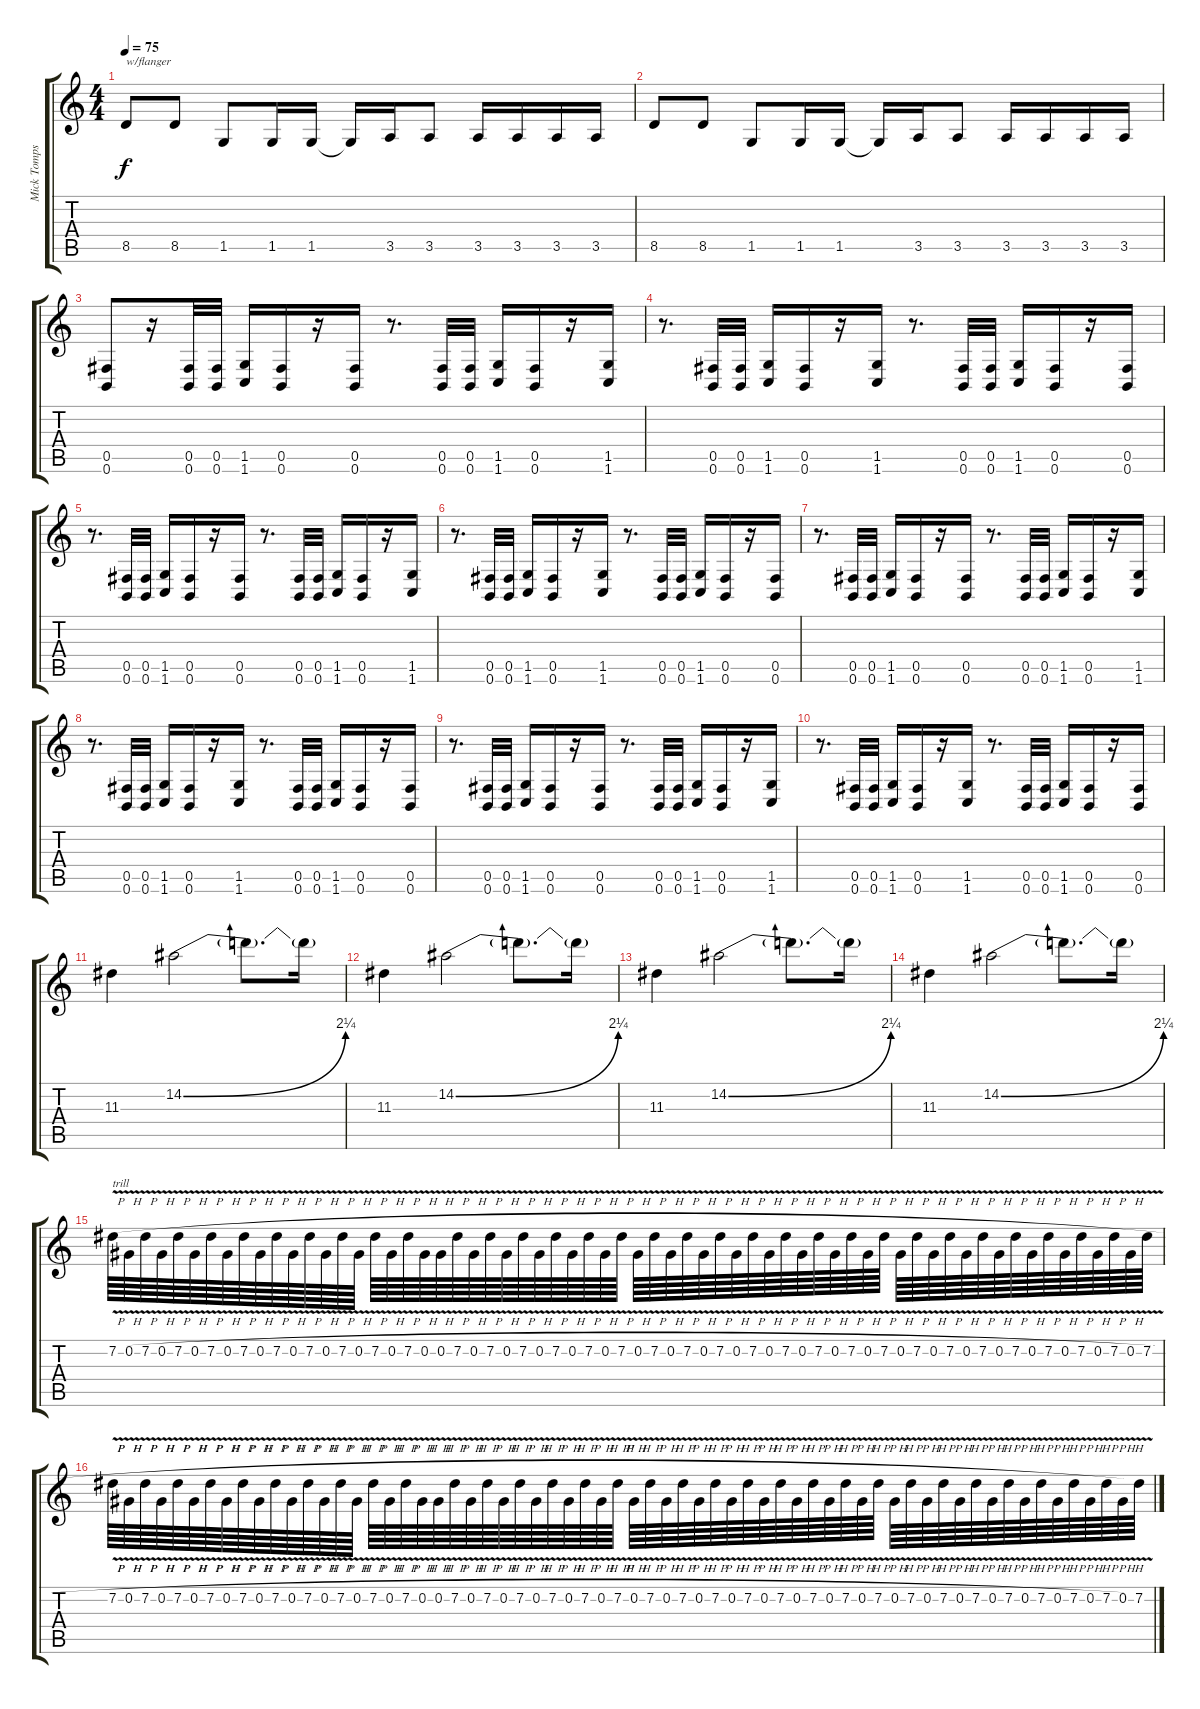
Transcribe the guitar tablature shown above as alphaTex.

\track ("Mick Tompson" "Mick Tomps") {instrument distortionguitar}
\staff {score tabs}
\tuning (Db4 Ab3 E3 B2 Gb2 B1) {hide}
\ts (4 4)
\tempo 75
\clef g2
\ks c
8.5.8{txt "w/flanger" dy f} 8.5.8 1.5.8 1.5.16 1.5.16 1.5{t}.16 3.5.16 3.5.8 3.5.16 3.5.16 3.5.16 3.5.16 |
8.5.8 8.5.8 1.5.8 1.5.16 1.5.16 1.5{t}.16 3.5.16 3.5.8 3.5.16 3.5.16 3.5.16 3.5.16 |
(0.5 0.6).8 r.16 (0.5 0.6).32 (0.5 0.6).32 (1.5 1.6).16 (0.5 0.6).16 r.16 (0.5 0.6).16 r.8{d} (0.5 0.6).32 (0.5 0.6).32 (1.5 1.6).16 (0.5 0.6).16 r.16 (1.5 1.6).16 |
r.8{d} (0.5 0.6).32 (0.5 0.6).32 (1.5 1.6).16 (0.5 0.6).16 r.16 (1.5 1.6).16 r.8{d} (0.5 0.6).32 (0.5 0.6).32 (1.5 1.6).16 (0.5 0.6).16 r.16 (0.5 0.6).16 |
r.8{d} (0.5 0.6).32 (0.5 0.6).32 (1.5 1.6).16 (0.5 0.6).16 r.16 (0.5 0.6).16 r.8{d} (0.5 0.6).32 (0.5 0.6).32 (1.5 1.6).16 (0.5 0.6).16 r.16 (1.5 1.6).16 |
r.8{d} (0.5 0.6).32 (0.5 0.6).32 (1.5 1.6).16 (0.5 0.6).16 r.16 (1.5 1.6).16 r.8{d} (0.5 0.6).32 (0.5 0.6).32 (1.5 1.6).16 (0.5 0.6).16 r.16 (0.5 0.6).16 |
r.8{d} (0.5 0.6).32 (0.5 0.6).32 (1.5 1.6).16 (0.5 0.6).16 r.16 (0.5 0.6).16 r.8{d} (0.5 0.6).32 (0.5 0.6).32 (1.5 1.6).16 (0.5 0.6).16 r.16 (1.5 1.6).16 |
r.8{d} (0.5 0.6).32 (0.5 0.6).32 (1.5 1.6).16 (0.5 0.6).16 r.16 (1.5 1.6).16 r.8{d} (0.5 0.6).32 (0.5 0.6).32 (1.5 1.6).16 (0.5 0.6).16 r.16 (0.5 0.6).16 |
r.8{d} (0.5 0.6).32 (0.5 0.6).32 (1.5 1.6).16 (0.5 0.6).16 r.16 (0.5 0.6).16 r.8{d} (0.5 0.6).32 (0.5 0.6).32 (1.5 1.6).16 (0.5 0.6).16 r.16 (1.5 1.6).16 |
r.8{d} (0.5 0.6).32 (0.5 0.6).32 (1.5 1.6).16 (0.5 0.6).16 r.16 (1.5 1.6).16 r.8{d} (0.5 0.6).32 (0.5 0.6).32 (1.5 1.6).16 (0.5 0.6).16 r.16 (0.5 0.6).16 |
11.3.4 14.2{be (bend 0 0 60 9)}.2 14.2{t}.8{d} 14.2{t}.16 |
11.3.4 14.2{be (bend 0 0 60 9)}.2 14.2{t}.8{d} 14.2{t}.16 |
11.3.4 14.2{be (bend 0 0 60 9)}.2 14.2{t}.8{d} 14.2{t}.16 |
11.3.4 14.2{be (bend 0 0 60 9)}.2 14.2{t}.8{d} 14.2{t}.16 |
7.2{v h}.64{txt "trill"} 0.2{v h}.64 7.2{v h}.64 0.2{v h}.64 7.2{v h}.64 0.2{v h}.64 7.2{v h}.64 0.2{v h}.64 7.2{v h}.64 0.2{v h}.64 7.2{v h}.64 0.2{v h}.64 7.2{v h}.64 0.2{v h}.64 7.2{v h}.64 0.2{v h}.64 7.2{v h}.64 0.2{v h}.64 7.2{v h}.64 0.2{v h}.64 0.2{v h}.64 7.2{v h}.64 0.2{v h}.64 7.2{v h}.64 0.2{v h}.64 7.2{v h}.64 0.2{v h}.64 7.2{v h}.64 0.2{v h}.64 7.2{v h}.64 0.2{v h}.64 7.2{v h}.64 0.2{v h}.64 7.2{v h}.64 0.2{v h}.64 7.2{v h}.64 0.2{v h}.64 7.2{v h}.64 0.2{v h}.64 7.2{v h}.64 0.2{v h}.64 7.2{v h}.64 0.2{v h}.64 7.2{v h}.64 0.2{v h}.64 7.2{v h}.64 0.2{v h}.64 7.2{v h}.64 0.2{v h}.64 7.2{v h}.64 0.2{v h}.64 7.2{v h}.64 0.2{v h}.64 7.2{v h}.64 0.2{v h}.64 7.2{v h}.64 0.2{v h}.64 7.2{v h}.64 0.2{v h}.64 7.2{v h}.64 0.2{v h}.64 7.2{v h}.64 0.2{v h}.64 7.2{v h}.64 |
7.2{v h}.64 0.2{v h}.64 7.2{v h}.64 0.2{v h}.64 7.2{v h}.64 0.2{v h}.64 7.2{v h}.64 0.2{v h}.64 7.2{v h}.64 0.2{v h}.64 7.2{v h}.64 0.2{v h}.64 7.2{v h}.64 0.2{v h}.64 7.2{v h}.64 0.2{v h}.64 7.2{v h}.64 0.2{v h}.64 7.2{v h}.64 0.2{v h}.64 0.2{v h}.64 7.2{v h}.64 0.2{v h}.64 7.2{v h}.64 0.2{v h}.64 7.2{v h}.64 0.2{v h}.64 7.2{v h}.64 0.2{v h}.64 7.2{v h}.64 0.2{v h}.64 7.2{v h}.64 0.2{v h}.64 7.2{v h}.64 0.2{v h}.64 7.2{v h}.64 0.2{v h}.64 7.2{v h}.64 0.2{v h}.64 7.2{v h}.64 0.2{v h}.64 7.2{v h}.64 0.2{v h}.64 7.2{v h}.64 0.2{v h}.64 7.2{v h}.64 0.2{v h}.64 7.2{v h}.64 0.2{v h}.64 7.2{v h}.64 0.2{v h}.64 7.2{v h}.64 0.2{v h}.64 7.2{v h}.64 0.2{v h}.64 7.2{v h}.64 0.2{v h}.64 7.2{v h}.64 0.2{v h}.64 7.2{v h}.64 0.2{v h}.64 7.2{v h}.64 0.2{v h}.64 7.2{v h}.64
